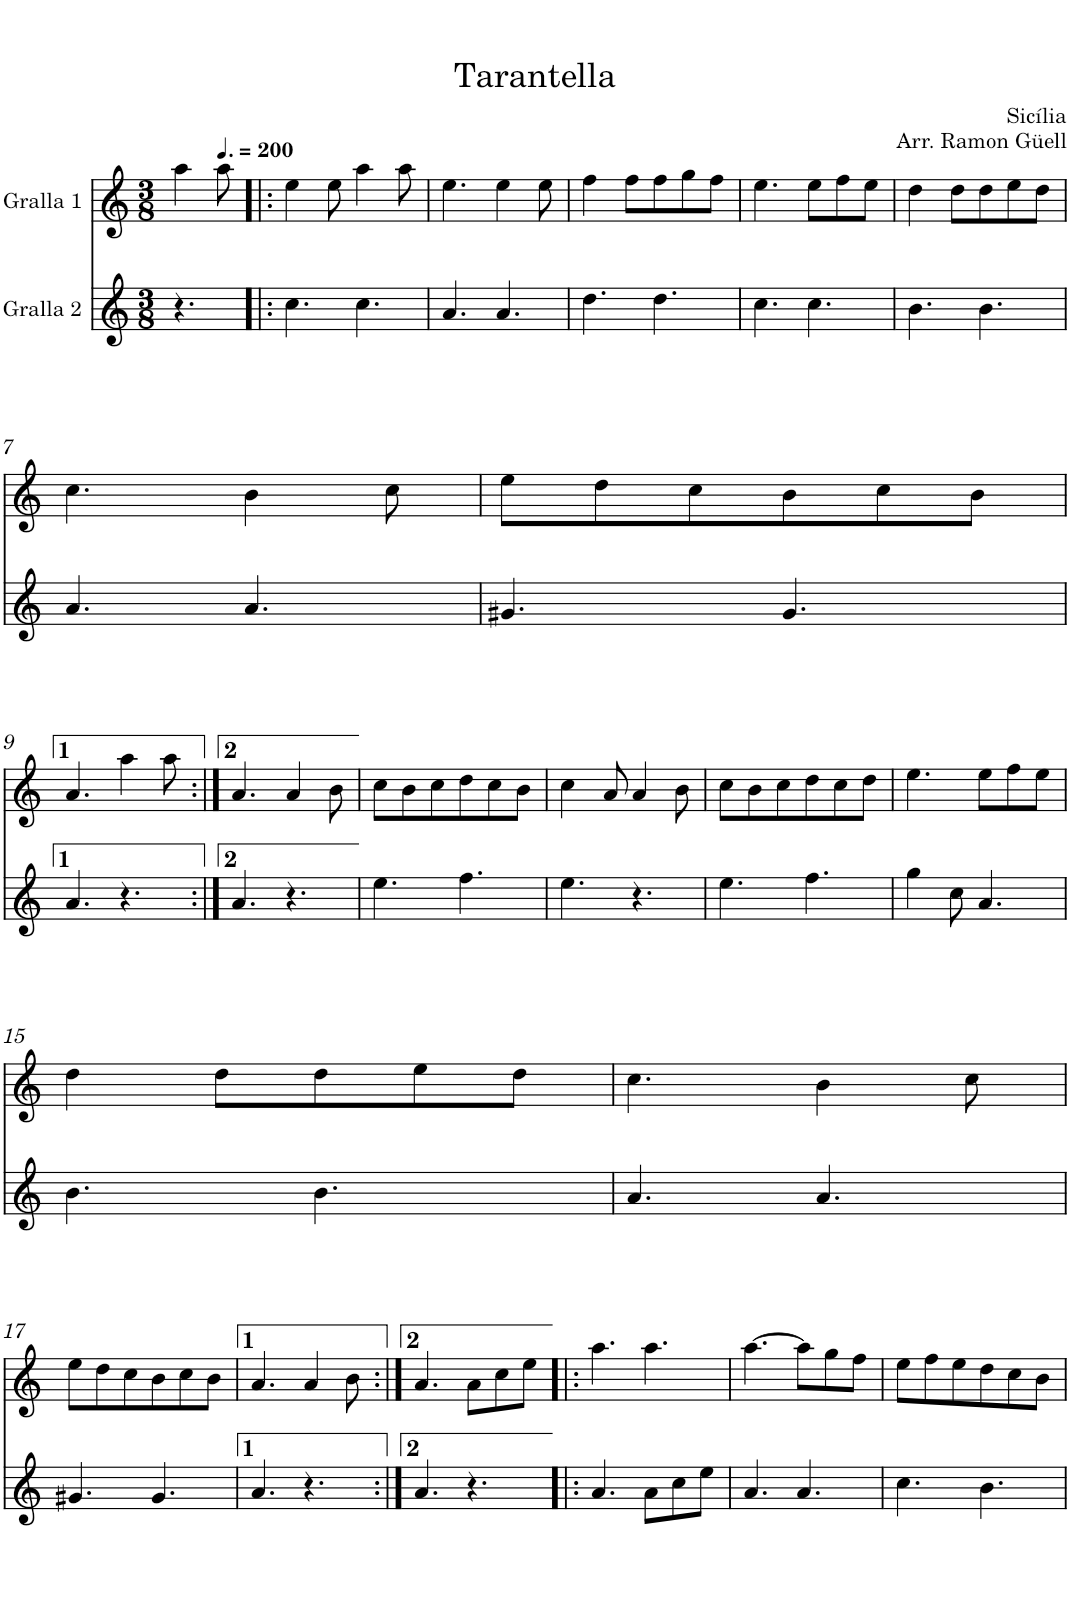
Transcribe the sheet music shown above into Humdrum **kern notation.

**kern	**kern
*part2	*part1
*staff2	*staff1
*I"Gralla 2	*I"Gralla 1
*clefG2	*clefG2
*k[]	*k[]
*M3/8	*M3/8
=1	=1
4.r	4aa\
*	*MM300
.	8aa\
=2!|:	=2!|:
4.cc\	4ee\
.	8ee\
4.cc\	4aa\
.	8aa\
=3	=3
4.a/	4.ee\
4.a/	4ee\
.	8ee\
=4	=4
4.dd\	4ff\
.	8ff\L
4.dd\	8ff\
.	8gg\
.	8ff\J
=5	=5
4.cc\	4.ee\
4.cc\	8ee\L
.	8ff\
.	8ee\J
=6	=6
4.b\	4dd\
.	8dd\L
4.b\	8dd\
.	8ee\
.	8dd\J
!!LO:LB:g=z
=7	=7
4.a/	4.cc\
4.a/	4b\
.	8cc\
=8	=8
4.g#X/	8ee\L
.	8dd\
.	8cc\
4.g#/	8b\
.	8cc\
.	8b\J
!!LO:LB:g=z
=9	=9
4.a/	4.a/
4.r	4aa\
.	8aa\
=10:|!	=10:|!
4.a/	4.a/
4.r	4a/
.	8b\
=11	=11
4.ee\	8cc\L
.	8b\
.	8cc\
4.ff\	8dd\
.	8cc\
.	8b\J
=12	=12
4.ee\	4cc\
.	8a/
4.r	4a/
.	8b\
=13	=13
4.ee\	8cc\L
.	8b\
.	8cc\
4.ff\	8dd\
.	8cc\
.	8dd\J
=14	=14
4gg\	4.ee\
8cc\	.
4.a/	8ee\L
.	8ff\
.	8ee\J
!!LO:LB:g=z
=15	=15
4.b\	4dd\
.	8dd\L
4.b\	8dd\
.	8ee\
.	8dd\J
=16	=16
4.a/	4.cc\
4.a/	4b\
.	8cc\
!!LO:LB:g=z
=17	=17
4.g#X/	8ee\L
.	8dd\
.	8cc\
4.g#/	8b\
.	8cc\
.	8b\J
=18	=18
4.a/	4.a/
4.r	4a/
.	8b\
=19:|!	=19:|!
4.a/	4.a/
4.r	8a\L
.	8cc\
.	8ee\J
=20!|:	=20!|:
4.a/	4.aa\
8a\L	4.aa\
8cc\	.
8ee\J	.
=21	=21
4.a/	[4.aa\
4.a/	8aa\L]
.	8gg\
.	8ff\J
=22	=22
4.cc\	8ee\L
.	8ff\
.	8ee\
4.b\	8dd\
.	8cc\
.	8b\J
=	=
*-	*-
